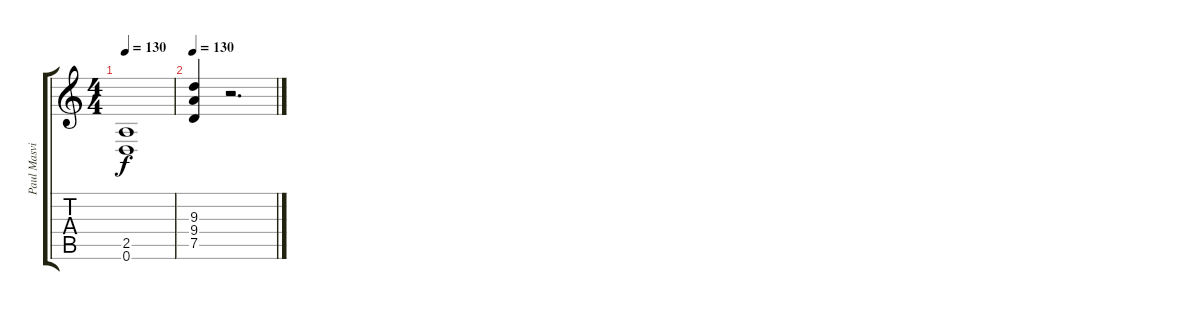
\track ("Paul Masvidal" "Paul Masvi") {instrument distortionguitar}
\staff {score tabs}
\tuning (D4 A3 F3 C3 G2 D2) {hide}
\ts (4 4)
\tempo 130
\clef g2
\ks c
(2.5{t} 0.6{t}).1{dy f} |
\tempo 130
(9.3 9.4 7.5).4 r.2{d}
